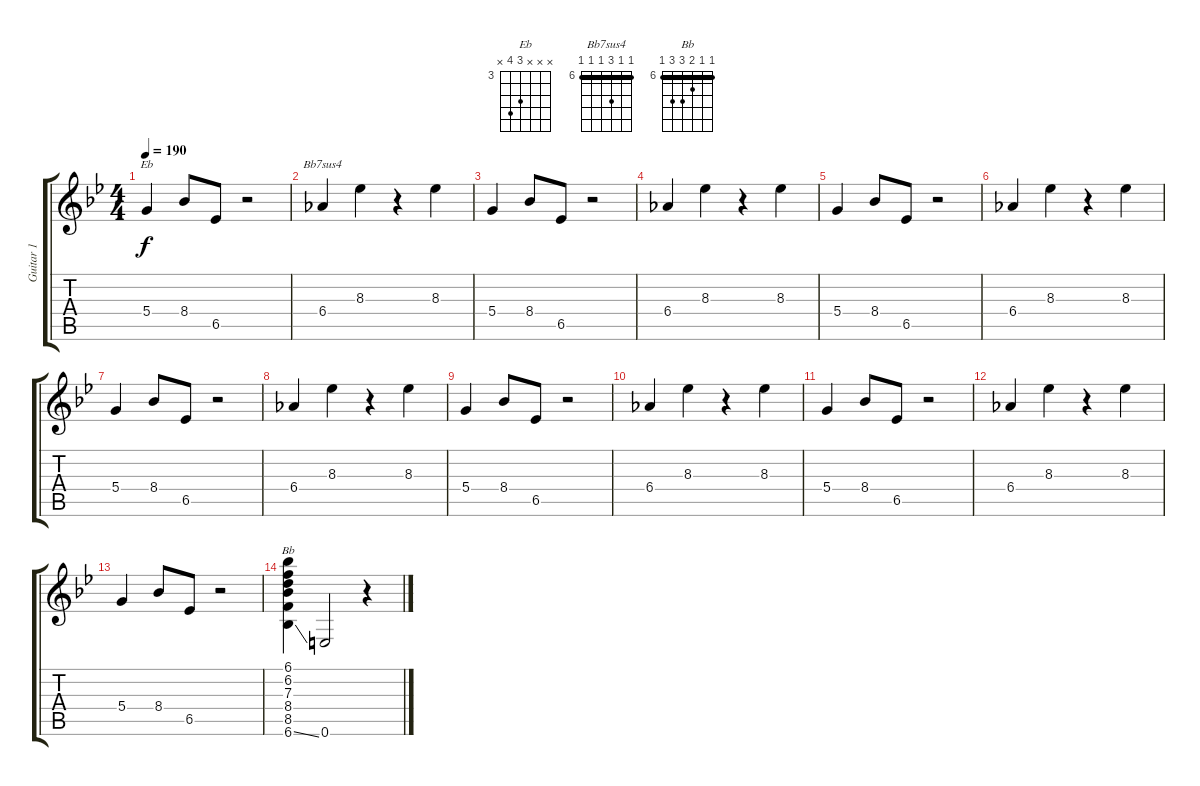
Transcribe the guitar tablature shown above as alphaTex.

\track ("Guitar 1" "Guitar 1") {instrument distortionguitar}
\staff {score tabs}
\tuning (E4 B3 G3 D3 A2 E2) {hide}
\chord ("Eb" x x x 5 6 x) {firstfret 3}
\chord ("Bb7sus4" 6 6 8 6 6 6) {firstfret 6 barre 6}
\chord ("Bb" 6 6 7 8 8 6) {firstfret 6 barre 6}
\ts (4 4)
\tempo 190
\clef g2
\ks bb
5.4.4{ch "Eb" dy f} 8.4.8 6.5.8 r.2 |
6.4.4{ch "Bb7sus4"} 8.3.4 r.4 8.3.4 |
5.4.4 8.4.8 6.5.8 r.2 |
6.4.4 8.3.4 r.4 8.3.4 |
5.4.4 8.4.8 6.5.8 r.2 |
6.4.4 8.3.4 r.4 8.3.4 |
5.4.4 8.4.8 6.5.8 r.2 |
6.4.4 8.3.4 r.4 8.3.4 |
5.4.4 8.4.8 6.5.8 r.2 |
6.4.4 8.3.4 r.4 8.3.4 |
5.4.4 8.4.8 6.5.8 r.2 |
6.4.4 8.3.4 r.4 8.3.4 |
5.4.4 8.4.8 6.5.8 r.2 |
(6.1 6.2 7.3 8.4 8.5 6.6{ss}).4{ch "Bb" volume 0} 0.6.2 r.4
